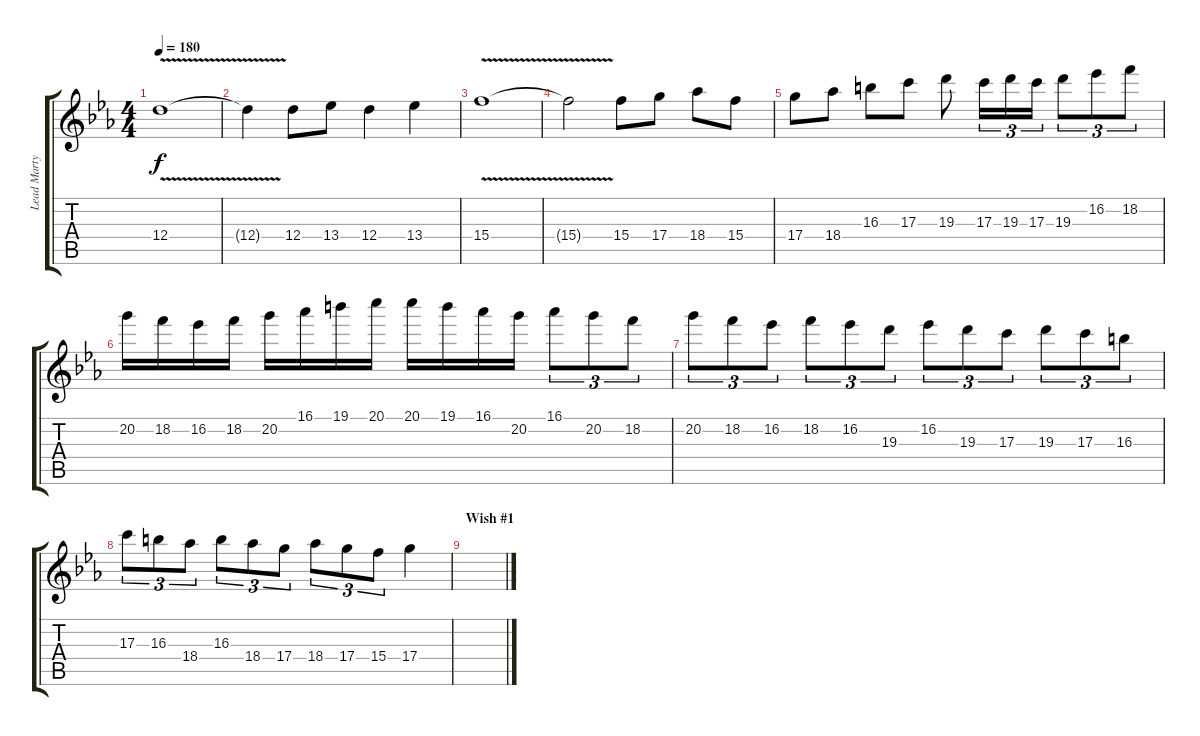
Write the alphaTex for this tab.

\track ("Lead Marty" "Lead Marty") {instrument overdrivenguitar}
\staff {score tabs}
\tuning (E4 B3 G3 D3 A2 E2) {hide}
\ts (4 4)
\tempo 180
\clef g2
\ks eb
12.4{v}.1{dy f} |
12.4{t}.4 12.4.8 13.4.8 12.4.4 13.4.4 |
15.4{v}.1 |
15.4{t}.2 15.4.8 17.4.8 18.4.8 15.4.8 |
17.4.8 18.4.8 16.3.8 17.3.8 19.3.8 17.3.16{tu (3 2)} 19.3.16{tu (3 2)} 17.3.16{tu (3 2)} 19.3.8{tu (3 2)} 16.2.8{tu (3 2)} 18.2.8{tu (3 2)} |
20.2.16 18.2.16 16.2.16 18.2.16 20.2.16 16.1.16 19.1.16 20.1.16 20.1.16 19.1.16 16.1.16 20.2.16 16.1.8{tu (3 2)} 20.2.8{tu (3 2)} 18.2.8{tu (3 2)} |
20.2.8{tu (3 2)} 18.2.8{tu (3 2)} 16.2.8{tu (3 2)} 18.2.8{tu (3 2)} 16.2.8{tu (3 2)} 19.3.8{tu (3 2)} 16.2.8{tu (3 2)} 19.3.8{tu (3 2)} 17.3.8{tu (3 2)} 19.3.8{tu (3 2)} 17.3.8{tu (3 2)} 16.3.8{tu (3 2)} |
17.3.8{tu (3 2)} 16.3.8{tu (3 2)} 18.4.8{tu (3 2)} 16.3.8{tu (3 2)} 18.4.8{tu (3 2)} 17.4.8{tu (3 2)} 18.4.8{tu (3 2)} 17.4.8{tu (3 2)} 15.4.8{tu (3 2)} 17.4.4 |
\section ("" "Wish #1")
